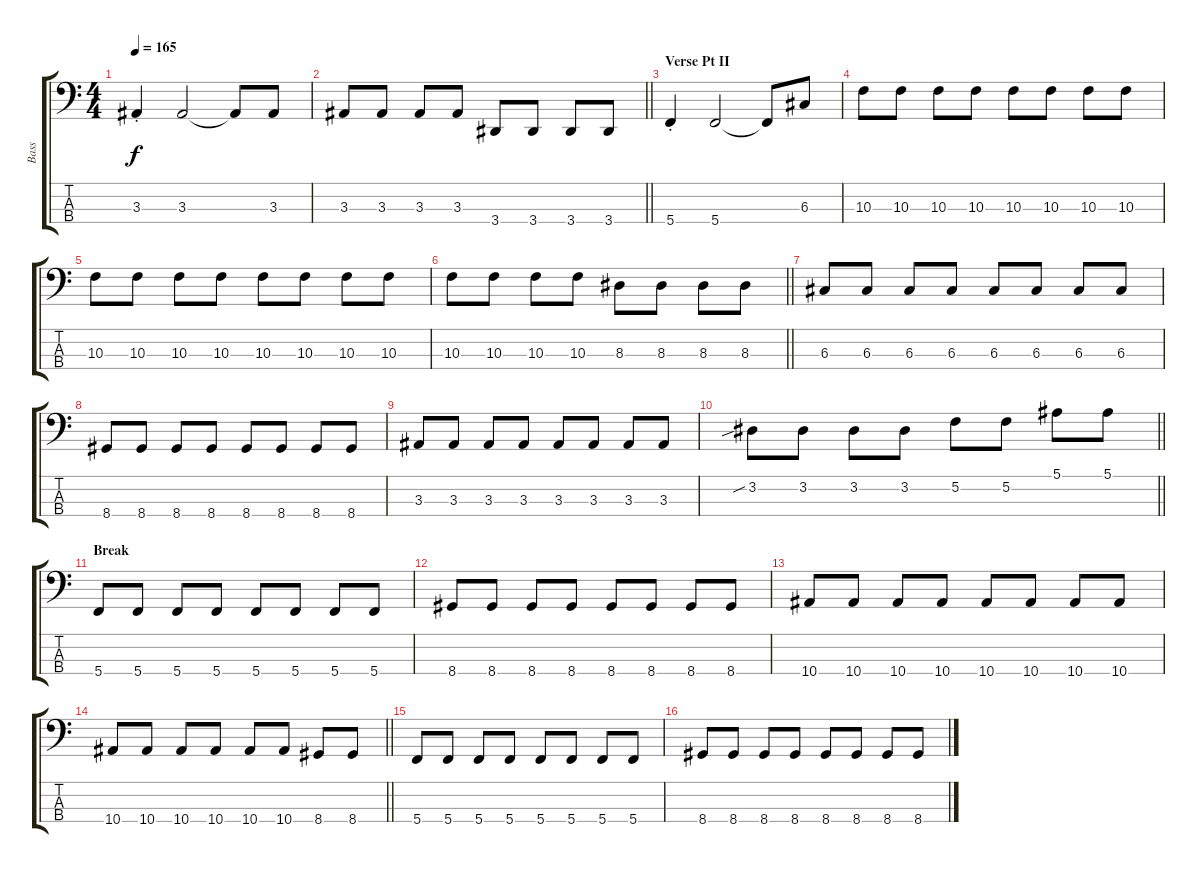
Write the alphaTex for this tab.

\track ("Bass" "Bass") {instrument electricbassfinger}
\staff {score tabs}
\tuning (F2 C2 G1 C1) {hide}
\ts (4 4)
\tempo 165
\clef f4
\ks c
3.3{st}.4{dy f volume 13} 3.3.2 3.3{t}.8 3.3.8 |
\barLineRight lightlight
3.3.8 3.3.8 3.3.8 3.3.8 3.4.8 3.4.8 3.4.8 3.4.8 |
\section ("" "Verse Pt II")
5.4{st}.4{volume 14} 5.4.2 5.4{t}.8 6.3.8{volume 9} |
10.3.8 10.3.8 10.3.8 10.3.8 10.3.8 10.3.8 10.3.8 10.3.8 |
10.3.8 10.3.8 10.3.8 10.3.8 10.3.8 10.3.8 10.3.8 10.3.8 |
\barLineRight lightlight
10.3.8 10.3.8 10.3.8 10.3.8 8.3.8 8.3.8 8.3.8 8.3.8 |
\section ("" "")
6.3.8{volume 11} 6.3.8 6.3.8 6.3.8 6.3.8 6.3.8 6.3.8 6.3.8 |
8.4.8{volume 13} 8.4.8 8.4.8 8.4.8 8.4.8 8.4.8 8.4.8 8.4.8 |
3.3.8 3.3.8 3.3.8 3.3.8 3.3.8 3.3.8 3.3.8 3.3.8 |
\barLineRight lightlight
3.2{sib}.8{volume 11} 3.2.8 3.2.8 3.2.8 5.2.8 5.2.8 5.1.8 5.1.8 |
\section ("" "Break")
5.4.8{volume 14} 5.4.8 5.4.8 5.4.8 5.4.8 5.4.8 5.4.8 5.4.8 |
8.4.8 8.4.8 8.4.8 8.4.8 8.4.8 8.4.8 8.4.8 8.4.8 |
10.4.8 10.4.8 10.4.8 10.4.8 10.4.8 10.4.8 10.4.8 10.4.8 |
\barLineRight lightlight
10.4.8 10.4.8 10.4.8 10.4.8 10.4.8 10.4.8 8.4.8 8.4.8 |
\section ("" "")
5.4.8 5.4.8 5.4.8 5.4.8 5.4.8 5.4.8 5.4.8 5.4.8 |
8.4.8 8.4.8 8.4.8 8.4.8 8.4.8 8.4.8 8.4.8 8.4.8
